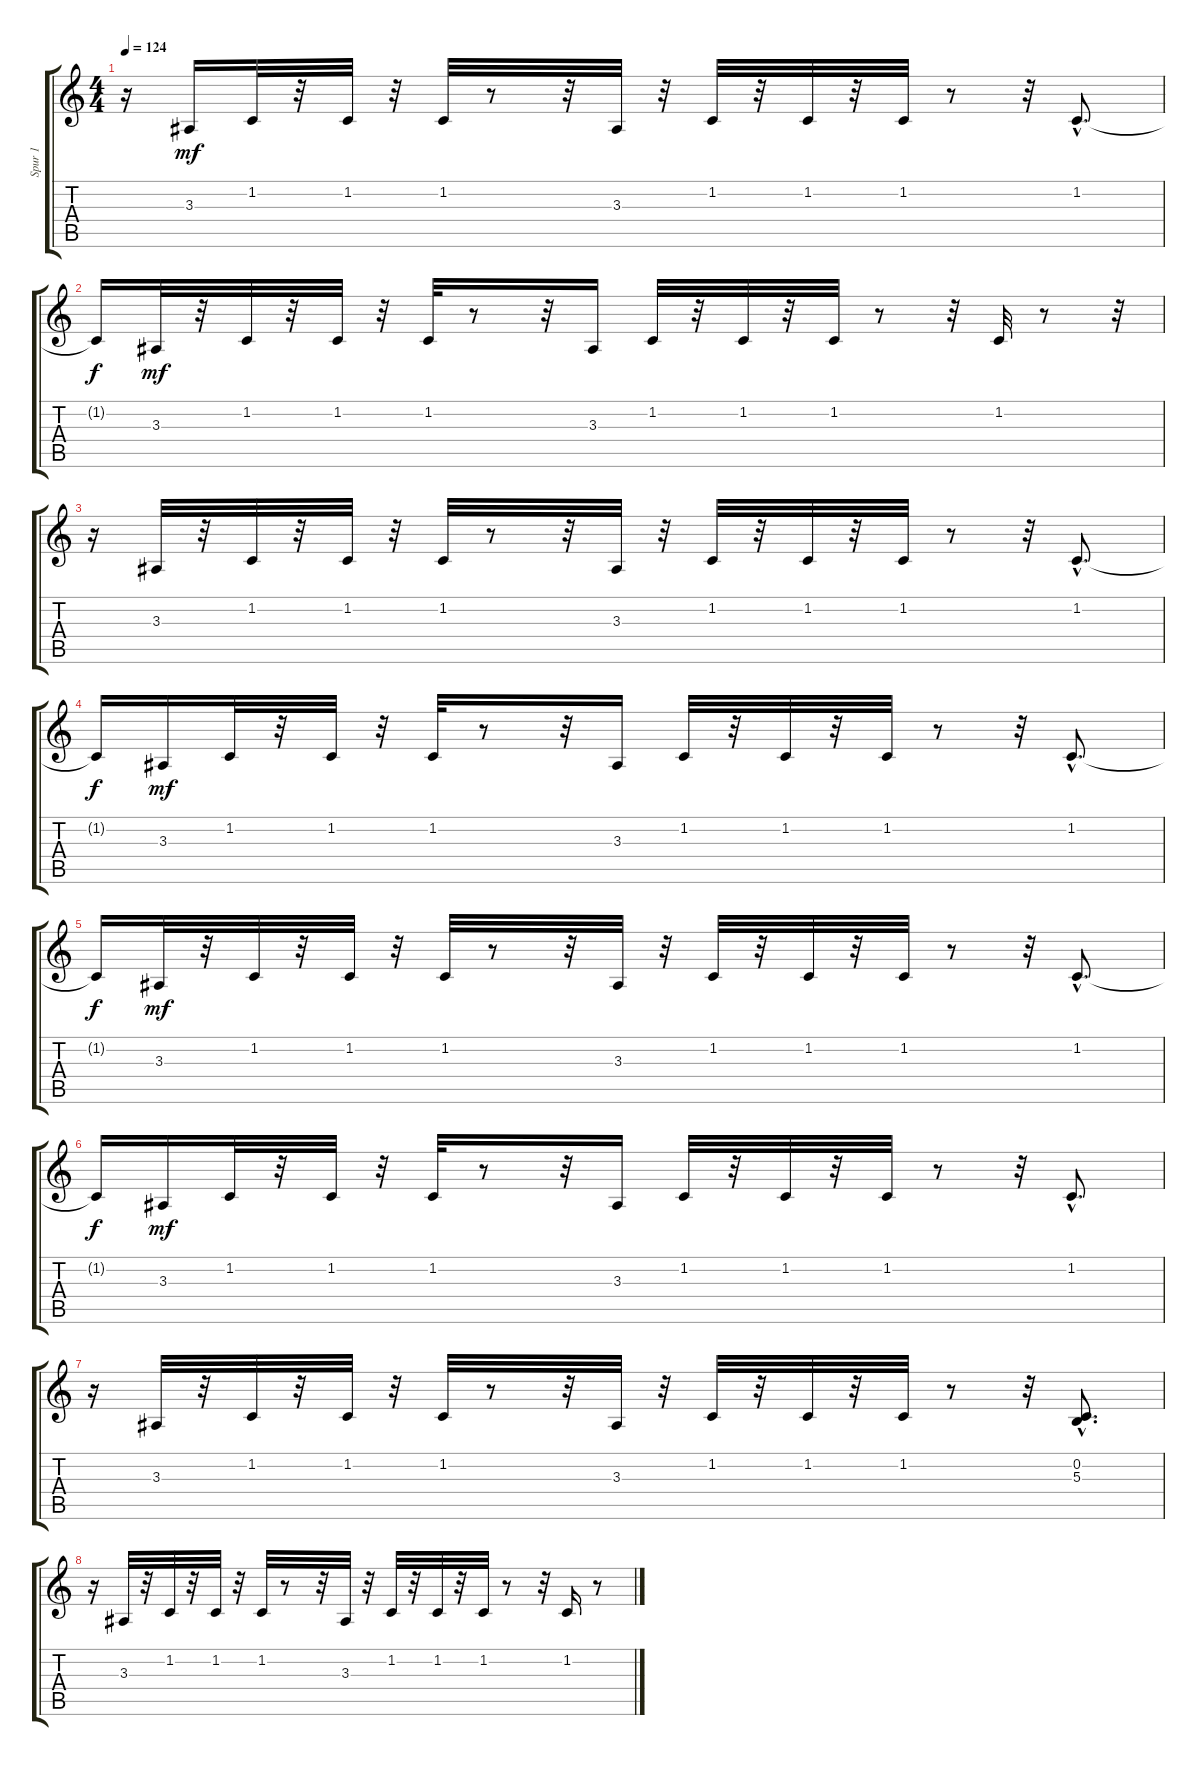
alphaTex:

\track ("Spur 1" "Spur 1") {instrument lead2sawtooth}
\staff {score tabs}
\tuning (E4 B3 G3 D3 A2 E2) {hide}
\ts (4 4)
\tempo 124
\clef g2
\ks c
r.16{dy mf} 3.3.16 1.2.32 r.32 1.2.32 r.32 1.2.32 r.8 r.32 3.3.32 r.32 1.2.32 r.32 1.2.32 r.32 1.2.32 r.8 r.32 1.2{hac}.8{d} |
1.2{t}.16{dy f} 3.3.32{dy mf} r.32 1.2.32 r.32 1.2.32 r.32 1.2.32 r.8 r.32 3.3.16 1.2.32 r.32 1.2.32 r.32 1.2.32 r.8 r.32 1.2.32 r.8 r.32 |
r.16 3.3.32 r.32 1.2.32 r.32 1.2.32 r.32 1.2.32 r.8 r.32 3.3.32 r.32 1.2.32 r.32 1.2.32 r.32 1.2.32 r.8 r.32 1.2{hac}.8{d} |
1.2{t}.16{dy f} 3.3.16{dy mf} 1.2.32 r.32 1.2.32 r.32 1.2.32 r.8 r.32 3.3.16 1.2.32 r.32 1.2.32 r.32 1.2.32 r.8 r.32 1.2{hac}.8{d} |
1.2{t}.16{dy f} 3.3.32{dy mf} r.32 1.2.32 r.32 1.2.32 r.32 1.2.32 r.8 r.32 3.3.32 r.32 1.2.32 r.32 1.2.32 r.32 1.2.32 r.8 r.32 1.2{hac}.8{d} |
1.2{t}.16{dy f} 3.3.16{dy mf} 1.2.32 r.32 1.2.32 r.32 1.2.32 r.8 r.32 3.3.16 1.2.32 r.32 1.2.32 r.32 1.2.32 r.8 r.32 1.2{hac}.8{d} |
r.16 3.3.32 r.32 1.2.32 r.32 1.2.32 r.32 1.2.32 r.8 r.32 3.3.32 r.32 1.2.32 r.32 1.2.32 r.32 1.2.32 r.8 r.32 (0.2 5.3{hac}).8{d} |
r.16 3.3.32 r.32 1.2.32 r.32 1.2.32 r.32 1.2.32 r.8 r.32 3.3.32 r.32 1.2.32 r.32 1.2.32 r.32 1.2.32 r.8 r.32 1.2.16 r.8
